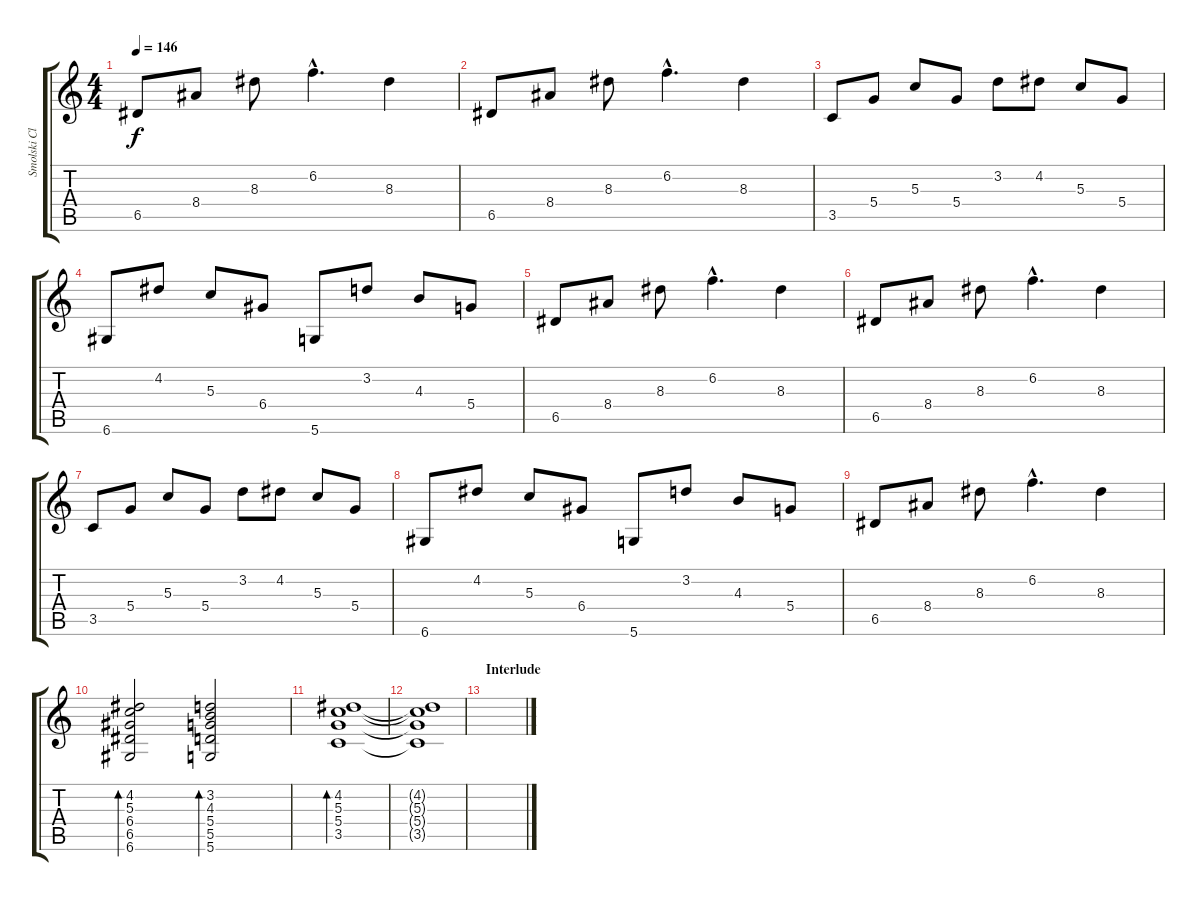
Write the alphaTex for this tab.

\track ("Smolski Clean BG" "Smolski Cl") {instrument acousticguitarsteel}
\staff {score tabs}
\tuning (E4 B3 G3 D3 A2 D2) {hide}
\ts (4 4)
\tempo 146
\clef g2
\ks c
6.5.8{dy f} 8.4.8 8.3.8 6.2{hac}.4{d} 8.3.4 |
6.5.8 8.4.8 8.3.8 6.2{hac}.4{d} 8.3.4 |
3.5.8 5.4.8 5.3.8 5.4.8 3.2.8 4.2.8 5.3.8 5.4.8 |
6.6.8 4.2.8 5.3.8 6.4.8 5.6.8 3.2.8 4.3.8 5.4.8 |
6.5.8 8.4.8 8.3.8 6.2{hac}.4{d} 8.3.4 |
6.5.8 8.4.8 8.3.8 6.2{hac}.4{d} 8.3.4 |
3.5.8 5.4.8 5.3.8 5.4.8 3.2.8 4.2.8 5.3.8 5.4.8 |
6.6.8 4.2.8 5.3.8 6.4.8 5.6.8 3.2.8 4.3.8 5.4.8 |
6.5.8 8.4.8 8.3.8 6.2{hac}.4{d} 8.3.4 |
(4.2 5.3 6.4 6.5 6.6).2{bd 120} (3.2 4.3 5.4 5.5 5.6).2{bd 120} |
(4.2 5.3 5.4 3.5).1{bd 240} |
(4.2{t} 5.3{t} 5.4{t} 3.5{t}).1 |
\section ("" "Interlude")
